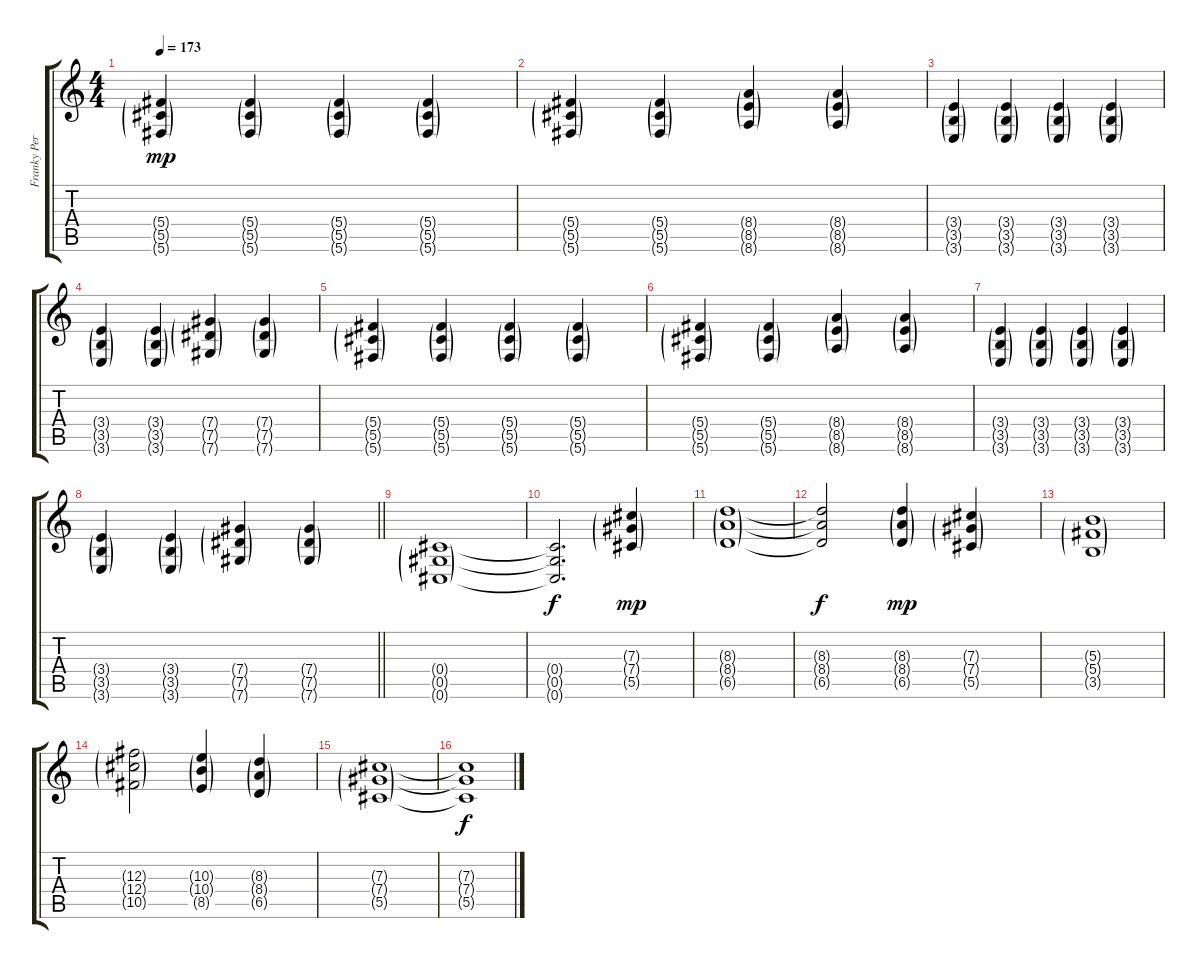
\track ("Franky Perez" "Franky Per") {instrument overdrivenguitar}
\staff {score tabs}
\tuning (Eb4 Bb3 Gb3 Db3 Ab2 Db2) {hide}
\ts (4 4)
\tempo 173
\clef g2
\ks c
(5.4{g} 5.5{g} 5.6{g}).4{dy mp} (5.4{g} 5.5{g} 5.6{g}).4 (5.4{g} 5.5{g} 5.6{g}).4 (5.4{g} 5.5{g} 5.6{g}).4 |
(5.4{g} 5.5{g} 5.6{g}).4 (5.4{g} 5.5{g} 5.6{g}).4 (8.4{g} 8.5{g} 8.6{g}).4 (8.4{g} 8.5{g} 8.6{g}).4 |
(3.4{g} 3.5{g} 3.6{g}).4 (3.4{g} 3.5{g} 3.6{g}).4 (3.4{g} 3.5{g} 3.6{g}).4 (3.4{g} 3.5{g} 3.6{g}).4 |
(3.4{g} 3.5{g} 3.6{g}).4 (3.4{g} 3.5{g} 3.6{g}).4 (7.4{g} 7.5{g} 7.6{g}).4 (7.4{g} 7.5{g} 7.6{g}).4 |
(5.4{g} 5.5{g} 5.6{g}).4 (5.4{g} 5.5{g} 5.6{g}).4 (5.4{g} 5.5{g} 5.6{g}).4 (5.4{g} 5.5{g} 5.6{g}).4 |
(5.4{g} 5.5{g} 5.6{g}).4 (5.4{g} 5.5{g} 5.6{g}).4 (8.4{g} 8.5{g} 8.6{g}).4 (8.4{g} 8.5{g} 8.6{g}).4 |
(3.4{g} 3.5{g} 3.6{g}).4 (3.4{g} 3.5{g} 3.6{g}).4 (3.4{g} 3.5{g} 3.6{g}).4 (3.4{g} 3.5{g} 3.6{g}).4 |
\barLineRight lightlight
(3.4{g} 3.5{g} 3.6{g}).4 (3.4{g} 3.5{g} 3.6{g}).4 (7.4{g} 7.5{g} 7.6{g}).4 (7.4{g} 7.5{g} 7.6{g}).4 |
(0.4{g} 0.5{g} 0.6{g}).1 |
(0.4{t} 0.5{t} 0.6{t}).2{d dy f} (7.3{g} 7.4{g} 5.5{g}).4{dy mp} |
(8.3{g} 8.4{g} 6.5{g}).1 |
(8.3{t} 8.4{t} 6.5{t}).2{dy f} (8.3{g} 8.4{g} 6.5{g}).4{dy mp} (7.3{g} 7.4{g} 5.5{g}).4 |
(5.3{g} 5.4{g} 3.5{g}).1 |
(12.3{g} 12.4{g} 10.5{g}).2 (10.3{g} 10.4{g} 8.5{g}).4 (8.3{g} 8.4{g} 6.5{g}).4 |
(7.3{g} 7.4{g} 5.5{g}).1 |
(7.3{t} 7.4{t} 5.5{t}).1{dy f}
